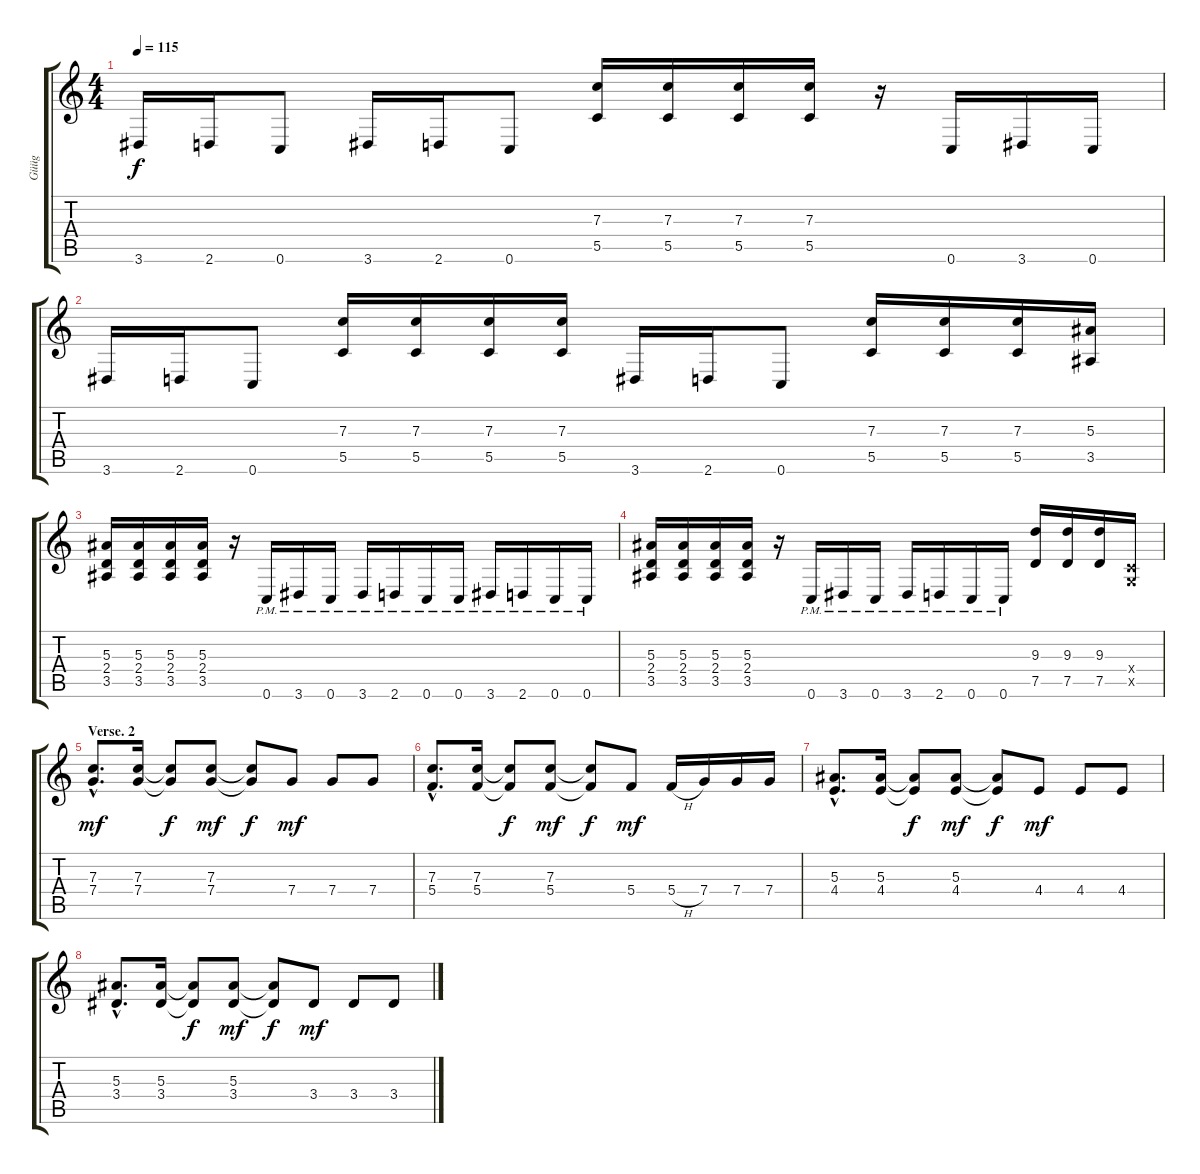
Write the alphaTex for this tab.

\track ("Güüg" "Güüg") {instrument distortionguitar}
\staff {score tabs}
\tuning (D4 A3 F3 C3 G2 C2) {hide}
\ts (4 4)
\tempo 115
\clef g2
\ks c
3.6.16{dy f} 2.6.16 0.6.8 3.6.16 2.6.16 0.6.8 (7.3 5.5).16 (7.3 5.5).16 (7.3 5.5).16 (7.3 5.5).16 r.16 0.6.16 3.6.16 0.6.16 |
3.6.16 2.6.16 0.6.8 (7.3 5.5).16 (7.3 5.5).16 (7.3 5.5).16 (7.3 5.5).16 3.6.16 2.6.16 0.6.8 (7.3 5.5).16 (7.3 5.5).16 (7.3 5.5).16 (5.3 3.5).16 |
(5.3 2.4 3.5).16 (5.3 2.4 3.5).16 (5.3 2.4 3.5).16 (5.3 2.4 3.5).16 r.16 0.6{pm}.16 3.6{pm}.16 0.6{pm}.16 3.6{pm}.16 2.6{pm}.16 0.6{pm}.16 0.6{pm}.16 3.6{pm}.16 2.6{pm}.16 0.6{pm}.16 0.6{pm}.16 |
(5.3 2.4 3.5).16 (5.3 2.4 3.5).16 (5.3 2.4 3.5).16 (5.3 2.4 3.5).16 r.16 0.6{pm}.16 3.6{pm}.16 0.6{pm}.16 3.6{pm}.16 2.6{pm}.16 0.6{pm}.16 0.6{pm}.16 (9.3 7.5).16 (9.3 7.5).16 (9.3 7.5).16 (0.4{x} 0.5{x}).16 |
\section ("" "Verse. 2")
(7.3{hac} 7.4{hac}).8{d dy mf instrument electricguitarjazz} (7.3 7.4).16 (7.3{t} 7.4{t}).8{dy f} (7.3 7.4).8{dy mf} (7.3{t} 7.4{t}).8{dy f} 7.4.8{dy mf} 7.4.8 7.4.8 |
(7.3{hac} 5.4{hac}).8{d} (7.3 5.4).16 (7.3{t} 5.4{t}).8{dy f} (7.3 5.4).8{dy mf} (7.3{t} 5.4{t}).8{dy f} 5.4.8{dy mf} 5.4{h}.16 7.4.16 7.4.16 7.4.16 |
(5.3{hac} 4.4{hac}).8{d} (5.3 4.4).16 (5.3{t} 4.4{t}).8{dy f} (5.3 4.4).8{dy mf} (5.3{t} 4.4{t}).8{dy f} 4.4.8{dy mf} 4.4.8 4.4.8 |
(5.3{hac} 3.4{hac}).8{d} (5.3 3.4).16 (5.3{t} 3.4{t}).8{dy f} (5.3 3.4).8{dy mf} (5.3{t} 3.4{t}).8{dy f} 3.4.8{dy mf} 3.4.8 3.4.8
